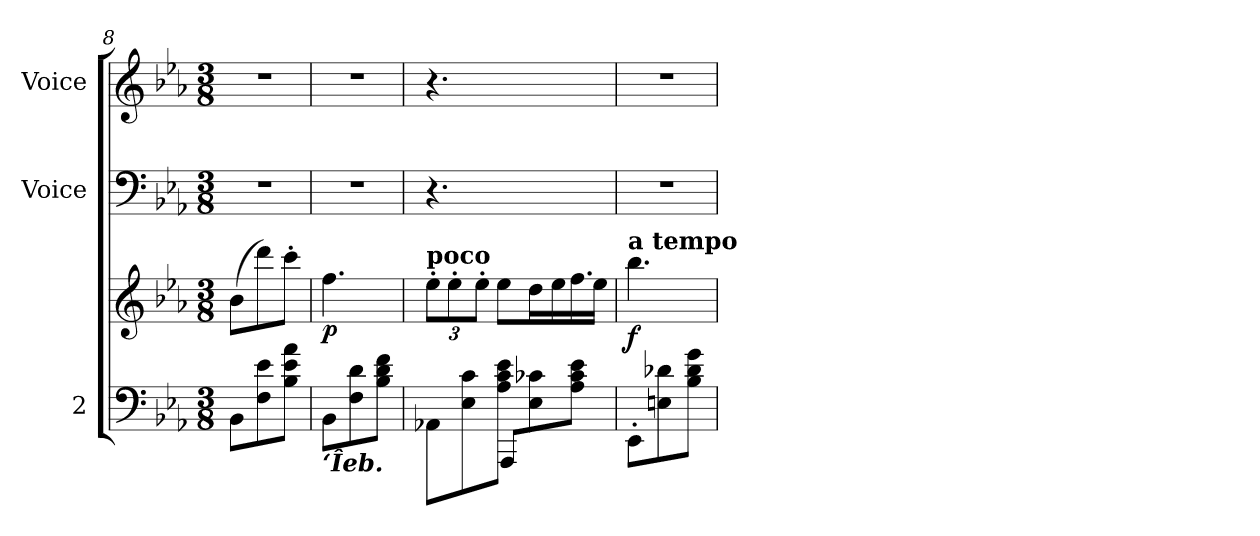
**kern	**kern	**dynam	**kern	**kern
*part3	*part3	*part3	*part2	*part1
*staff4	*staff3	*staff3/4	*staff2	*staff1
*I"2	*	*	*I"Voice	*I"Voice
*I'2	*	*	*I'Voice	*I'Voice
*clefF4	*clefG2	*	*clefF4	*clefG2
*k[b-e-a-]	*k[b-e-a-]	*	*k[b-e-a-]	*k[b-e-a-]
*M3/8	*M3/8	*	*M3/8	*M3/8
=8	=8	=8	=8	=8
8BB-\L	(>8b-\L	.	4.r	4.r
8F\ 8e-\	8ddd\)	.	.	.
8B-\ 8e-\ 8a-\J	8ccc'>\J	.	.	.
!!LO:LB:g=z
=9	=9	=9	=9	=9
!LO:TX:b:Bi:t=‘Îeb.	!	!	!	!
!	!	!LO:DY:b	!	!
8BB-\L	4.ff\	p	4.r	4.r
8F\ 8d\	.	.	.	.
8B-\ 8d\ 8f\J	.	.	.	.
=10	=10	=10	=10	=10
*^	*	*	*	*
!	!	!LO:TX:a:B:t=poco	!	!	!
8AA-X\L	4ryy	12ee-'>\L	.	4.r	4.r
.	.	12ee-'>\	.	.	.
8E-\ 8c\	.	.	.	.	.
.	.	12ee-'>\J	.	.	.
8A-\ 8c\ 8e-\J	8AAA-/L	8ee-\L	.	.	.
32ryy	8E-\ 8c-X\	16dd\K	.	4ryy	4ryy
4ryy	.	.	.	.	.
.	.	16ee-\K	.	.	.
.	8A-\ 8c-\ 8e-\J	16.ff\k	.	.	.
.	.	16ee-\Jk	.	.	.
.	32ryy	.	.	32ryy	32ryy
=11	=11	=11	=11	=11	=11
!	!	!LO:TX:a:B:t=a tempo	!	!	!
!	!	!	!LO:DY:b	!	!
*v	*v	*	*	*	*
8EE-'<\L	4.bb-\	f	4.r	4.r
8En\ 8d-X\	.	.	.	.
8B-\ 8d-\ 8g\J	.	.	.	.
=	=	=	=	=
*-	*-	*-	*-	*-
